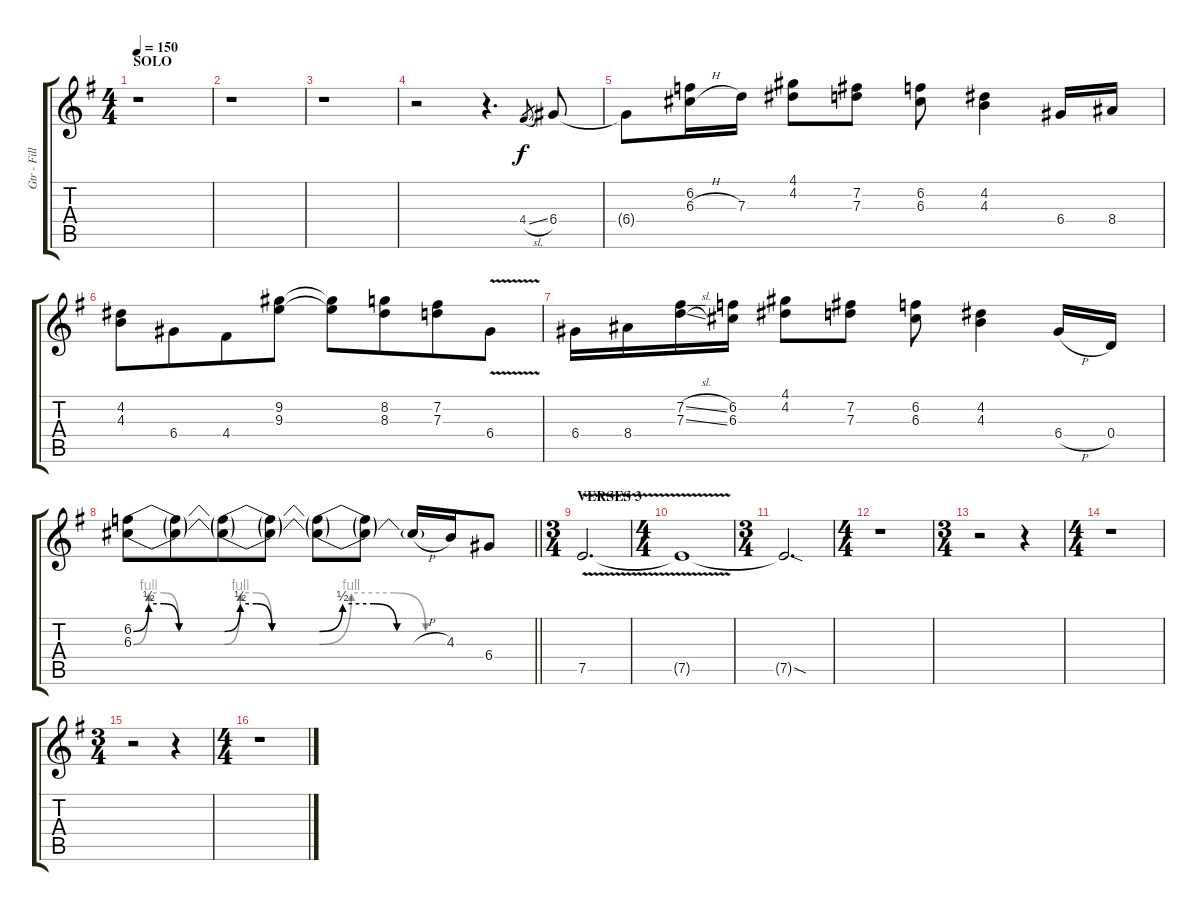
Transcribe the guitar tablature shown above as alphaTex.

\track ("Gtr - Fills" "Gtr - Fill") {instrument overdrivenguitar}
\staff {score tabs}
\tuning (E4 B3 G3 D3 A2 E2) {hide}
\ts (4 4)
\section ("" "SOLO")
\tempo 150
\clef g2
\ks eminor
r.1{dy f} |
r.1 |
r.1 |
r.2 r.4{d} 4.4{sl}.8{gr} 6.4.8 |
6.4{t}.8 (6.2 6.3{h}).16 7.3.16 (4.1 4.2).8 (7.2 7.3).8 (6.2 6.3).8 (4.2 4.3).4 6.4.16 8.4.16 |
(4.2 4.3).8 6.4.8{beam merge} 4.4.8 (9.2 9.3).8 (9.2{t} 9.3{t}).8 (8.2 8.3).8{beam merge} (7.2 7.3).8 6.4{v}.8 |
6.4.16 8.4.16 (7.2{sl} 7.3{sl}).16 (6.2 6.3).16 (4.1 4.2).8 (7.2 7.3).8 (6.2 6.3).8 (4.2 4.3).4 6.4{h}.16 0.4.16 |
\barLineRight lightlight
(6.2{be (custom 0 0 10 2 20 2 30 0 60 0)} 6.3{be (custom 0 0 10 4 20 4 30 0 60 0)}).8 (6.2{t} 6.3{t}).8{beam merge} (6.2{be (custom 0 0 10 2 20 2 30 0 60 0) t} 6.3{be (custom 0 0 10 4 20 4 30 0 60 0) t}).8 (6.2{t} 6.3{t}).8 (6.2{be (custom 0 0 15 2 35 2 50 0 60 0) t} 6.3{be (custom 0 0 15 4 35 4 50 0 60 0) t}).8 (6.2{t} 6.3{t}).8 6.3{h t}.16 4.3.16 6.4.8 |
\ts (3 4)
\section ("" "VERSES 3")
7.5{v}.2{d} |
\ts (4 4)
7.5{t}.1 |
\ts (3 4)
7.5{sod t}.2{d} |
\ts (4 4)
r.1 |
\ts (3 4)
r.2 r.4 |
\ts (4 4)
r.1 |
\ts (3 4)
r.2 r.4 |
\ts (4 4)
r.1
